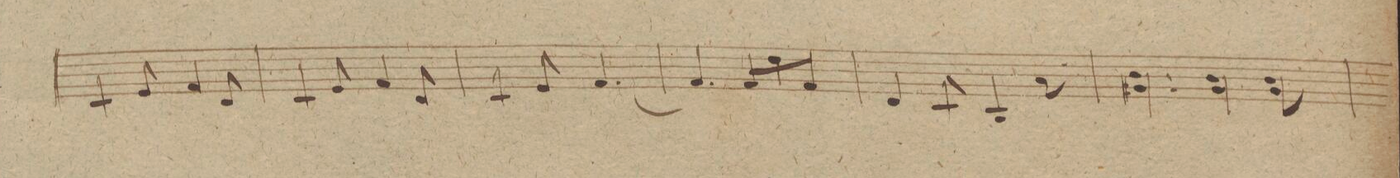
**kern	**dynam
*I"Violino IIdo	*
*clefG2	*
*k[]	*
*M6/8	*
4c/	.
8e/	.
4f/	.
8d/	.
=69	=69
4c/	.
8e/	.
4f/	.
8d/	.
=70	=70
4c/	.
8e/	.
[4.f/	.
=71	=71
4.f/]	.
8f/L	.
8dd\	.
8f/J	.
=72	=72
4d/	.
8c/	.
4B/	.
8a\	.
=73	=73
4.g#X\ 4.b	.
4g#\ 4b	.
8g#\ 8b	.
=74	=74
*-	*-
